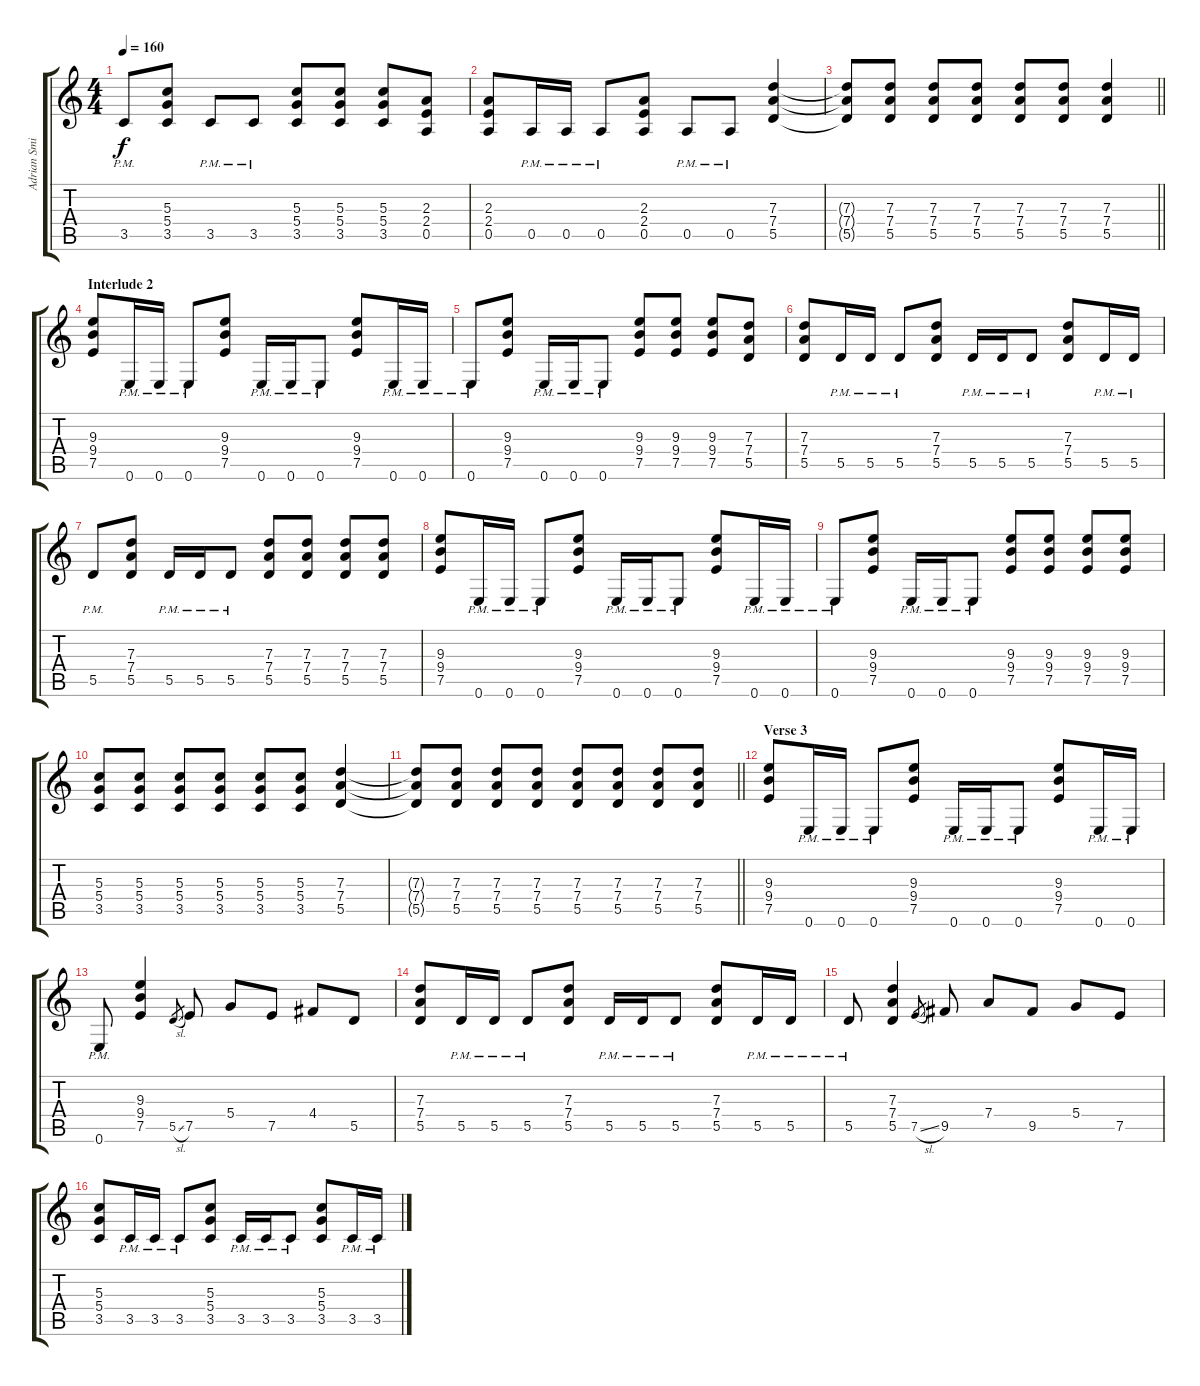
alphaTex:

\track ("Adrian Smith" "Adrian Smi") {instrument overdrivenguitar}
\staff {score tabs}
\tuning (E4 B3 G3 D3 A2 E2) {hide}
\ts (4 4)
\tempo 160
\clef g2
\ks c
3.5{pm}.8{dy f} (5.3 5.4 3.5).8 3.5{pm}.8 3.5{pm}.8 (5.3 5.4 3.5).8 (5.3 5.4 3.5).8 (5.3 5.4 3.5).8 (2.3 2.4 0.5).8 |
(2.3 2.4 0.5).8 0.5{pm}.16 0.5{pm}.16 0.5{pm}.8 (2.3 2.4 0.5).8 0.5{pm}.8 0.5{pm}.8 (7.3 7.4 5.5).4 |
\barLineRight lightlight
(7.3{t} 7.4{t} 5.5{t}).8 (7.3 7.4 5.5).8 (7.3 7.4 5.5).8 (7.3 7.4 5.5).8 (7.3 7.4 5.5).8 (7.3 7.4 5.5).8 (7.3 7.4 5.5).4 |
\section ("" "Interlude 2")
(9.3 9.4 7.5).8 0.6{pm}.16 0.6{pm}.16 0.6{pm}.8 (9.3 9.4 7.5).8 0.6{pm}.16 0.6{pm}.16 0.6{pm}.8 (9.3 9.4 7.5).8 0.6{pm}.16 0.6{pm}.16 |
0.6{pm}.8 (9.3 9.4 7.5).8 0.6{pm}.16 0.6{pm}.16 0.6{pm}.8 (9.3 9.4 7.5).8 (9.3 9.4 7.5).8 (9.3 9.4 7.5).8 (7.3 7.4 5.5).8 |
(7.3 7.4 5.5).8 5.5{pm}.16 5.5{pm}.16 5.5{pm}.8 (7.3 7.4 5.5).8 5.5{pm}.16 5.5{pm}.16 5.5{pm}.8 (7.3 7.4 5.5).8 5.5{pm}.16 5.5{pm}.16 |
5.5{pm}.8 (7.3 7.4 5.5).8 5.5{pm}.16 5.5{pm}.16 5.5{pm}.8 (7.3 7.4 5.5).8 (7.3 7.4 5.5).8 (7.3 7.4 5.5).8 (7.3 7.4 5.5).8 |
(9.3 9.4 7.5).8 0.6{pm}.16 0.6{pm}.16 0.6{pm}.8 (9.3 9.4 7.5).8 0.6{pm}.16 0.6{pm}.16 0.6{pm}.8 (9.3 9.4 7.5).8 0.6{pm}.16 0.6{pm}.16 |
0.6{pm}.8 (9.3 9.4 7.5).8 0.6{pm}.16 0.6{pm}.16 0.6{pm}.8 (9.3 9.4 7.5).8 (9.3 9.4 7.5).8 (9.3 9.4 7.5).8 (9.3 9.4 7.5).8 |
(5.3 5.4 3.5).8 (5.3 5.4 3.5).8 (5.3 5.4 3.5).8 (5.3 5.4 3.5).8 (5.3 5.4 3.5).8 (5.3 5.4 3.5).8 (7.3 7.4 5.5).4 |
\barLineRight lightlight
(7.3{t} 7.4{t} 5.5{t}).8 (7.3 7.4 5.5).8 (7.3 7.4 5.5).8 (7.3 7.4 5.5).8 (7.3 7.4 5.5).8 (7.3 7.4 5.5).8 (7.3 7.4 5.5).8 (7.3 7.4 5.5).8 |
\section ("" "Verse 3")
(9.3 9.4 7.5).8 0.6{pm}.16 0.6{pm}.16 0.6{pm}.8 (9.3 9.4 7.5).8 0.6{pm}.16 0.6{pm}.16 0.6{pm}.8 (9.3 9.4 7.5).8 0.6{pm}.16 0.6{pm}.16 |
0.6{pm}.8 (9.3 9.4 7.5).4 5.5{sl}.8{gr} 7.5.8 5.4.8 7.5.8 4.4.8 5.5.8 |
(7.3 7.4 5.5).8 5.5{pm}.16 5.5{pm}.16 5.5{pm}.8 (7.3 7.4 5.5).8 5.5{pm}.16 5.5{pm}.16 5.5{pm}.8 (7.3 7.4 5.5).8 5.5{pm}.16 5.5{pm}.16 |
5.5{pm}.8 (7.3 7.4 5.5).4 7.5{sl}.8{gr} 9.5.8 7.4.8 9.5.8 5.4.8 7.5.8 |
(5.3 5.4 3.5).8 3.5{pm}.16 3.5{pm}.16 3.5{pm}.8 (5.3 5.4 3.5).8 3.5{pm}.16 3.5{pm}.16 3.5{pm}.8 (5.3 5.4 3.5).8 3.5{pm}.16 3.5{pm}.16
